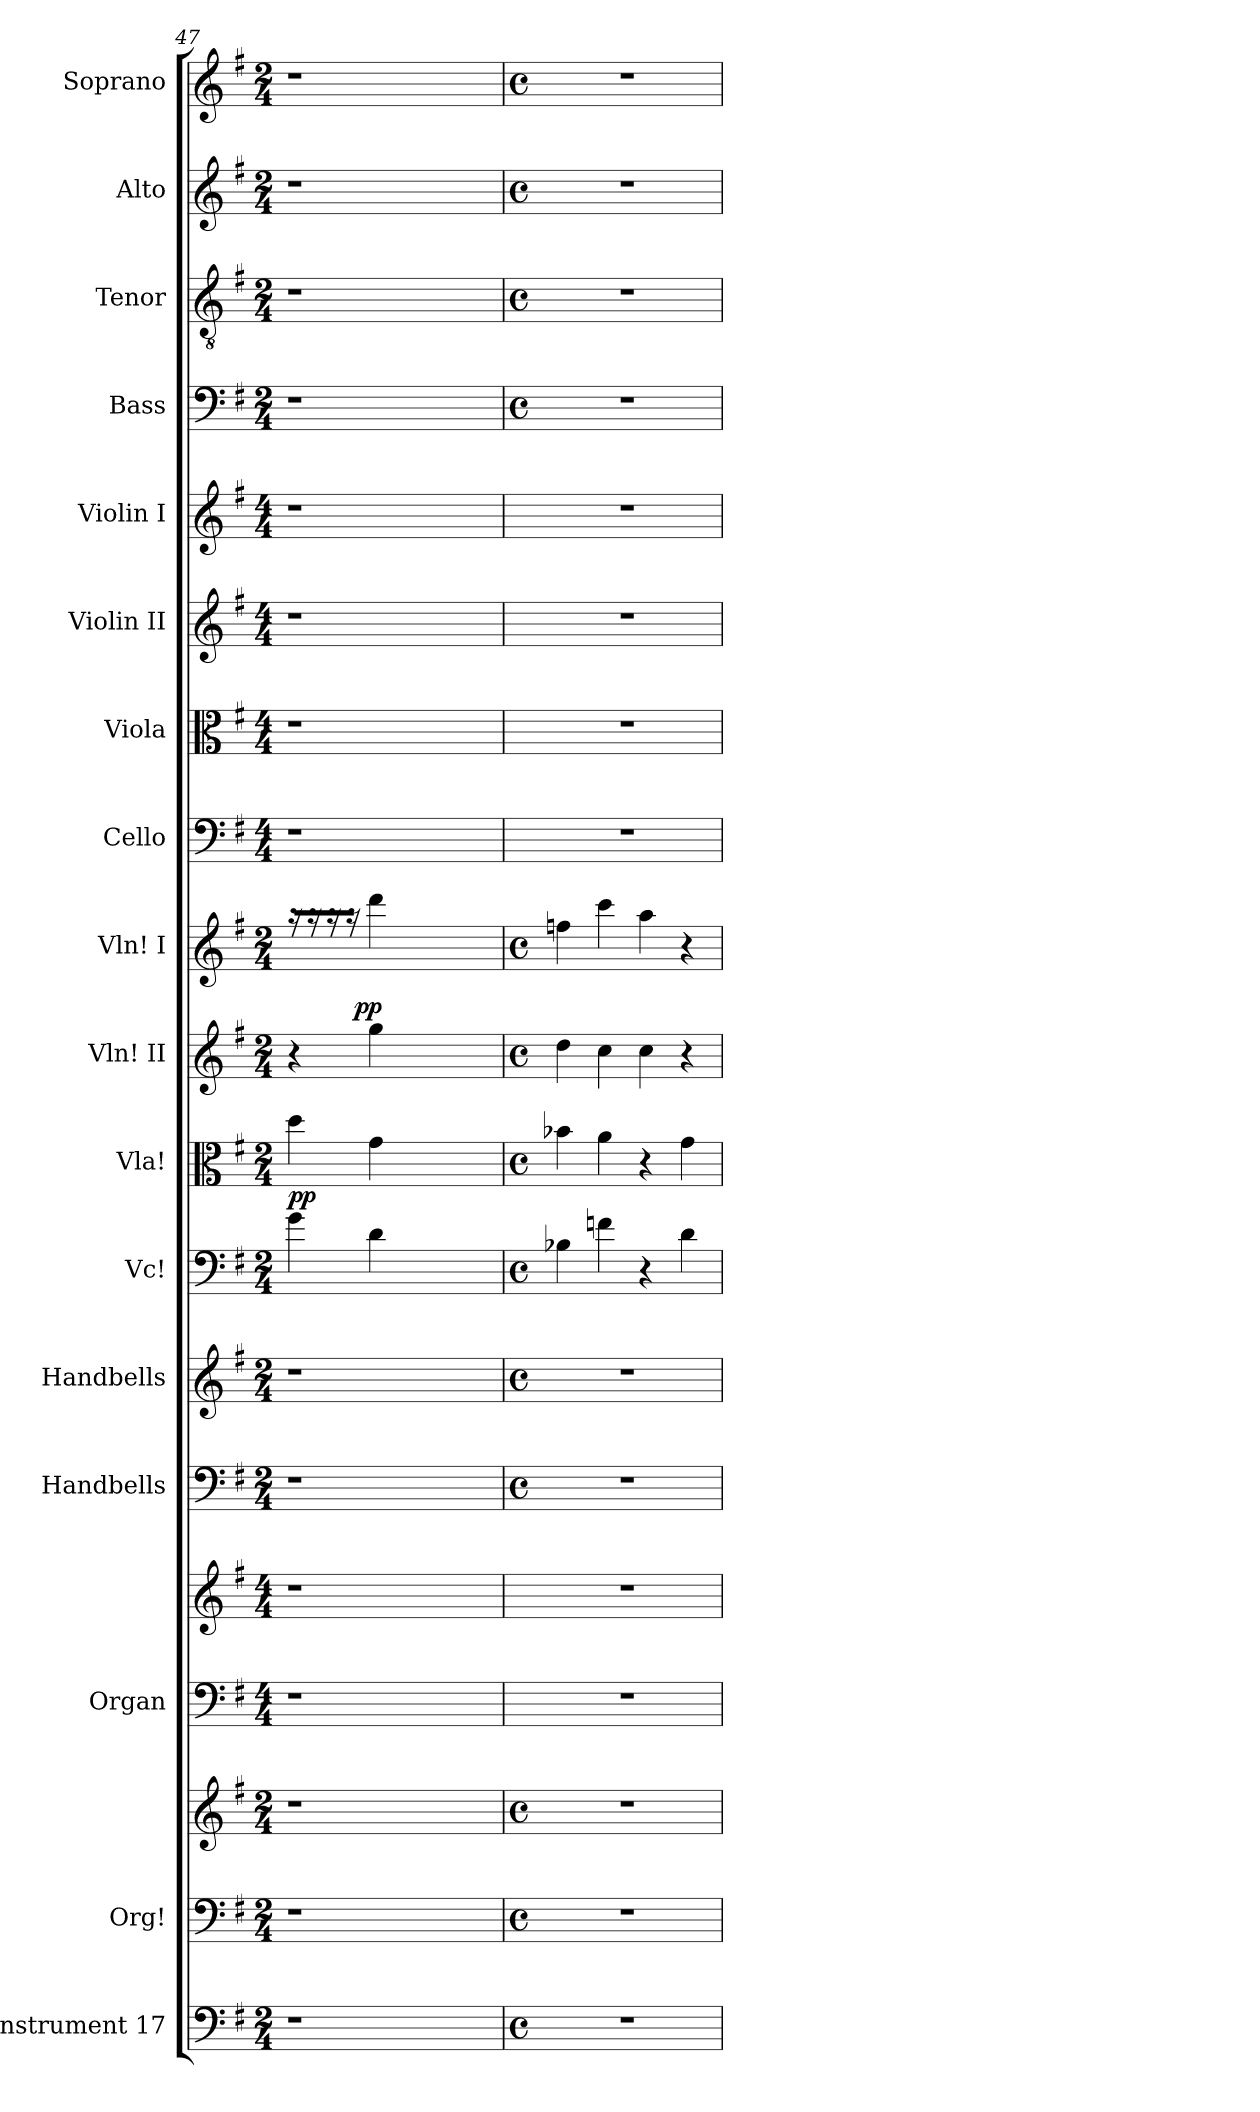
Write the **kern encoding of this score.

**kern	**kern	**kern	**kern	**kern	**kern	**kern	**kern	**dynam	**kern	**kern	**dynam	**kern	**kern	**kern	**kern	**kern	**kern	**kern	**kern	**kern
*part17	*part16	*part16	*part15	*part15	*part14	*part13	*part12	*part12	*part11	*part10	*part10	*part9	*part8	*part7	*part6	*part5	*part4	*part3	*part2	*part1
*staff19	*staff18	*staff17	*staff16	*staff15	*staff14	*staff13	*staff12	*staff12	*staff11	*staff10	*staff10	*staff9	*staff8	*staff7	*staff6	*staff5	*staff4	*staff3	*staff2	*staff1
*I"Instrument 17	*I"Org!	*	*I"Organ	*	*I"Handbells	*I"Handbells	*I"Vc!	*	*I"Vla!	*I"Vln! II	*	*I"Vln! I	*I"Cello	*I"Viola	*I"Violin II	*I"Violin I	*I"Bass	*I"Tenor	*I"Alto	*I"Soprano
*	*	*	*	*	*	*	*I'Vc!	*	*I'Vla!	*I'Vln! II	*	*I'Vln! I	*	*I'Vla	*I'Vln	*I'Vln	*I'B	*I'T	*I'A	*I'S
*clefF4	*clefF4	*clefG2	*clefF4	*clefG2	*clefF4	*clefG2	*clefF4	*	*clefC3	*clefG2	*	*clefG2	*clefF4	*clefC3	*clefG2	*clefG2	*clefF4	*clefGv2	*clefG2	*clefG2
*k[f#]	*k[f#]	*k[f#]	*k[f#]	*k[f#]	*k[f#]	*k[f#]	*k[f#]	*	*k[f#]	*k[f#]	*	*k[f#]	*k[f#]	*k[f#]	*k[f#]	*k[f#]	*k[f#]	*k[f#]	*k[f#]	*k[f#]
*G:	*G:	*G:	*G:	*G:	*G:	*G:	*G:	*	*G:	*G:	*	*G:	*G:	*G:	*G:	*G:	*G:	*G:	*G:	*G:
*M2/4	*M2/4	*M2/4	*M4/4	*M4/4	*M2/4	*M2/4	*M2/4	*	*M2/4	*M2/4	*	*M2/4	*M4/4	*M4/4	*M4/4	*M4/4	*M2/4	*M2/4	*M2/4	*M2/4
=47	=47	=47	=47	=47	=47	=47	=47	=47	=47	=47	=47	=47	=47	=47	=47	=47	=47	=47	=47	=47
!LO:N:vis=1	!LO:N:vis=1	!LO:N:vis=1	!	!	!LO:N:vis=1	!LO:N:vis=1	!	!LO:DY:a	!	!	!	!	!	!	!	!	!LO:N:vis=1	!LO:N:vis=1	!LO:N:vis=1	!LO:N:vis=1
!	!	!	!	!	!	!	!	!LO:DY:n=1:b	!	!	!	!	!	!	!	!	!	!	!	!
*	*	*	*	*	*	*	*	*	*	*^	*	*	*	*	*	*	*	*	*	*
*	*	*	*	*	*	*	*	*	*	*	*	*	*tremolo	*	*	*	*	*	*	*	*
2r	2r	2r	1r	1r	2r	2r	4g\	p p	4dd\	4r	8ryy	.	16rLL	1r	1r	1r	1r	2r	2r	2r	2r
.	.	.	.	.	.	.	.	.	.	.	.	.	16r	.	.	.	.	.	.	.	.
.	.	.	.	.	.	.	.	.	.	.	16ryy	.	16r	.	.	.	.	.	.	.	.
.	.	.	.	.	.	.	.	.	.	.	64ryy	.	16rJJ	.	.	.	.	.	.	.	.
*	*	*	*	*	*	*	*	*	*	*	*	*	*Xtremolo	*	*	*	*	*	*	*	*
!	!	!	!	!	!	!	!	!	!	!	!	!LO:DY:a	!	!	!	!	!	!	!	!	!
!	!	!	!	!	!	!	!	!	!	!	!	!LO:DY:n=1:b	!	!	!	!	!	!	!	!	!
.	.	.	.	.	.	.	.	.	.	.	2ryy	p p	.	.	.	.	.	.	.	.	.
.	.	.	.	.	.	.	4d\	.	4g\	4gg\	.	.	4ddd\	.	.	.	.	.	.	.	.
2ryy	2ryy	2ryy	.	.	2ryy	2ryy	2ryy	.	2ryy	2ryy	.	.	2ryy	.	.	.	.	2ryy	2ryy	2ryy	2ryy
.	.	.	.	.	.	.	.	.	.	.	4ryy	.	.	.	.	.	.	.	.	.	.
.	.	.	.	.	.	.	.	.	.	.	32.ryy	.	.	.	.	.	.	.	.	.	.
*	*	*	*	*	*	*	*	*	*	*v	*v	*	*	*	*	*	*	*	*	*	*
=48	=48	=48	=48	=48	=48	=48	=48	=48	=48	=48	=48	=48	=48	=48	=48	=48	=48	=48	=48	=48
*M4/4	*M4/4	*M4/4	*	*	*M4/4	*M4/4	*M4/4	*	*M4/4	*M4/4	*	*M4/4	*	*	*	*	*M4/4	*M4/4	*M4/4	*M4/4
*met(c)	*met(c)	*met(c)	*	*	*met(c)	*met(c)	*met(c)	*	*met(c)	*met(c)	*	*met(c)	*	*	*	*	*met(c)	*met(c)	*met(c)	*met(c)
1r	1r	1r	1r	1r	1r	1r	4B-X\	.	4b-X\	4dd\	.	4ffn\	1r	1r	1r	1r	1r	1r	1r	1r
.	.	.	.	.	.	.	4fn\	.	4a\	4cc\	.	4ccc\	.	.	.	.	.	.	.	.
.	.	.	.	.	.	.	4r	.	4r	4cc\	.	4aa\	.	.	.	.	.	.	.	.
.	.	.	.	.	.	.	4d\	.	4g\	4r	.	4r	.	.	.	.	.	.	.	.
=	=	=	=	=	=	=	=	=	=	=	=	=	=	=	=	=	=	=	=	=
*-	*-	*-	*-	*-	*-	*-	*-	*-	*-	*-	*-	*-	*-	*-	*-	*-	*-	*-	*-	*-
